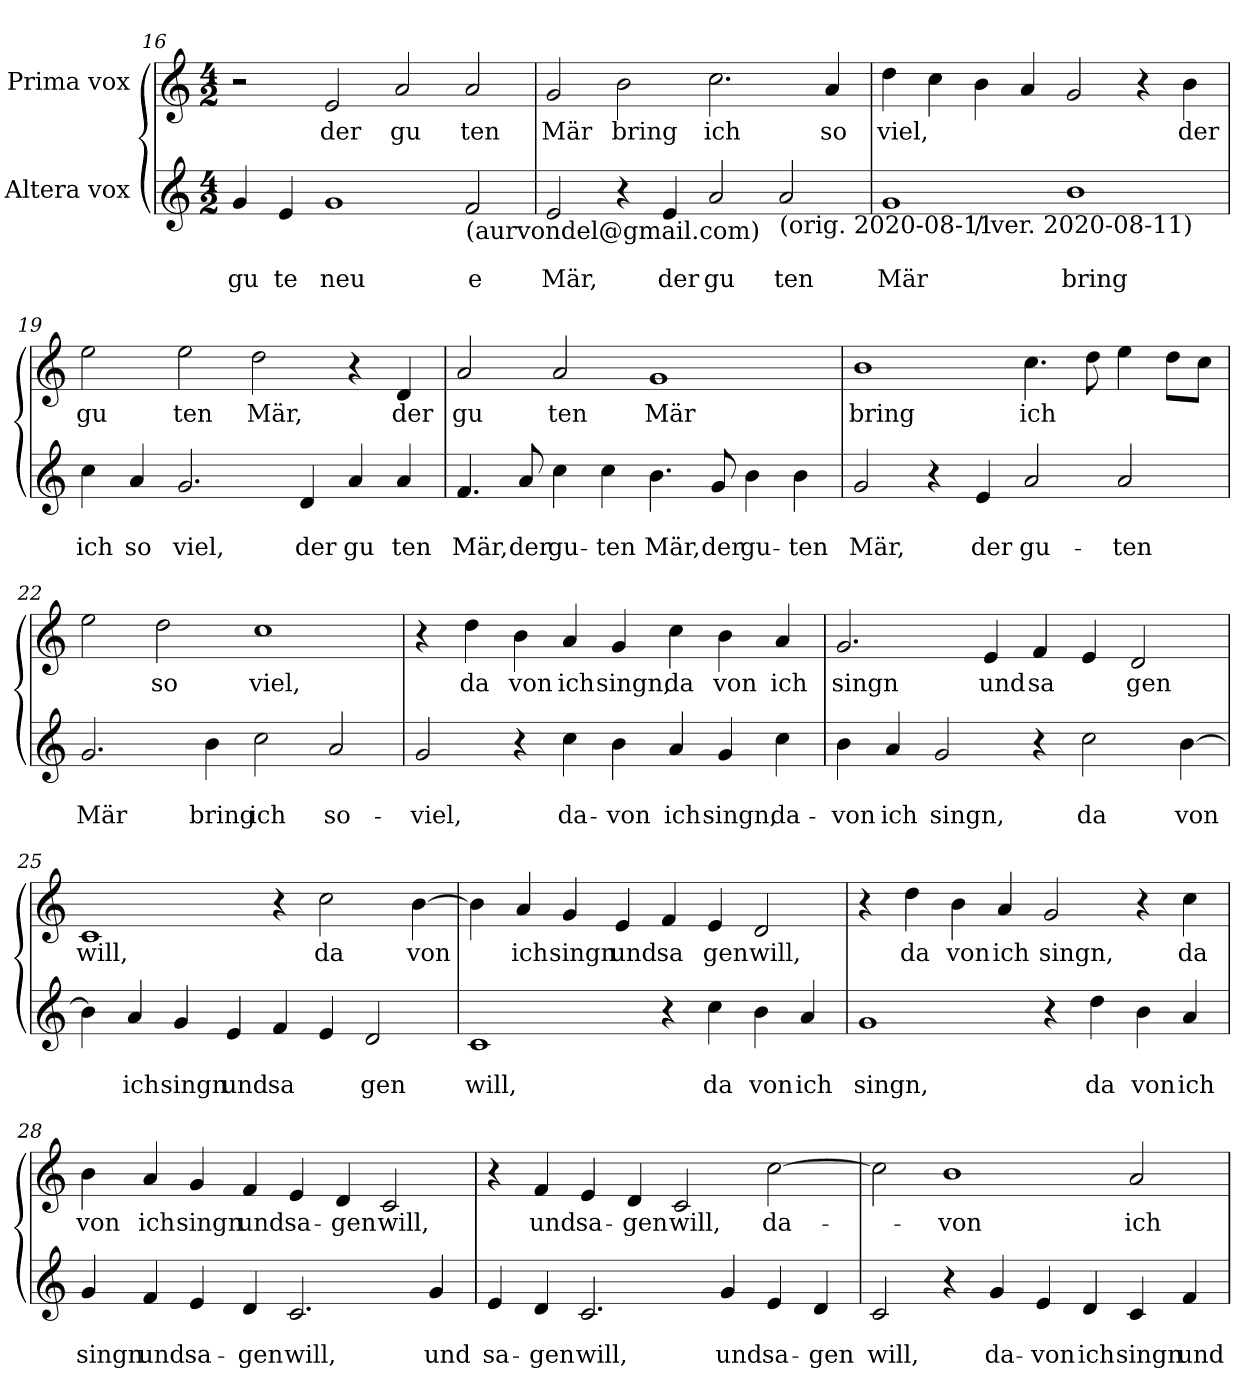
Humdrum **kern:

**kern	**text	**text	**kern	**text
*part2	*part2	*part2	*part1	*part1
*staff2	*staff2	*staff2	*staff1	*staff1
*I"Altera vox	*	*	*I"Prima vox	*
*clefG2	*	*	*clefG2	*
*k[]	*	*	*k[]	*
*C:	*	*	*C:	*
*M4/2	*	*	*M4/2	*
=16	=16	=16	=16	=16
!	!	!LO:LY:b	!	!
4g/	.	gu	2r	.
!	!	!LO:LY:b	!	!
4e/	.	te	.	.
!	!	!LO:LY:b	!	!LO:LY:b
1g	.	neu	2e/	der
!	!	!	!	!LO:LY:b
.	.	.	2a/	gu
!LO:TX:b:t=(aurvondel@gmail.com)	!	!	!	!
!	!	!LO:LY:b	!	!LO:LY:b
2f/	.	e	2a/	ten
=17	=17	=17	=17	=17
!	!	!LO:LY:b	!	!LO:LY:b
2e/	.	Mär,	2g/	Mär
!	!	!	!	!LO:LY:b
4r	.	.	2b\	bring
!	!	!LO:LY:b	!	!
4e/	.	der	.	.
!	!	!LO:LY:b	!	!LO:LY:b
2a/	.	gu	2.cc\	ich
!LO:TX:b:t=(orig. 2020-08-11	!	!	!	!
!	!	!LO:LY:b	!	!
2a/	.	ten	.	.
!	!	!	!	!LO:LY:b
.	.	.	4a/	so
=18	=18	=18	=18	=18
!	!	!LO:LY:b	!	!LO:LY:b
*^	*	*	*	*
1g	2ryy	.	Mär	4dd\	viel,
.	.	.	.	4cc\	.
!	!LO:TX:b:t=/ ver. 2020-08-11)	!	!	!	!
.	1.ryy	.	.	4b\	.
.	.	.	.	4a/	.
!	!	!	!LO:LY:b	!	!
1b	.	.	bring	2g/	.
.	.	.	.	4r	.
!	!	!	!	!	!LO:LY:b
.	.	.	.	4b\	der
=19	=19	=19	=19	=19	=19
!LO:TX:b:t=CC BY-NC 4.0	!	!	!	!	!
!	!	!	!LO:LY:b	!	!LO:LY:b
*v	*v	*	*	*	*
4cc\	.	ich	2ee\	gu
!	!	!LO:LY:b	!	!
4a/	.	so	.	.
!	!	!LO:LY:b	!	!LO:LY:b
2.g/	.	viel,	2ee\	ten
!	!	!	!	!LO:LY:b
.	.	.	2dd\	Mär,
!	!	!LO:LY:b	!	!
4d/	.	der	.	.
!	!	!LO:LY:b	!	!
4a/	.	gu	4r	.
!	!	!LO:LY:b	!	!LO:LY:b
4a/	.	ten	4d/	der
!!LO:PB:g=z
=20	=20	=20	=20	=20
!	!	!LO:LY:b	!	!LO:LY:b
4.f/	.	Mär,	2a/	gu
!	!	!LO:LY:b	!	!
8a/	.	der	.	.
!	!	!LO:LY:b	!	!LO:LY:b
4cc\	.	gu-	2a/	ten
!	!	!LO:LY:b	!	!
4cc\	.	-ten	.	.
!	!	!LO:LY:b	!	!LO:LY:b
4.b\	.	Mär,	1g	Mär
!	!	!LO:LY:b	!	!
8g/	.	der	.	.
!	!	!LO:LY:b	!	!
4b\	.	gu-	.	.
!	!	!LO:LY:b	!	!
4b\	.	-ten	.	.
=21	=21	=21	=21	=21
!	!	!LO:LY:b	!	!LO:LY:b
2g/	.	Mär,	1b	bring
4r	.	.	.	.
!	!	!LO:LY:b	!	!
4e/	.	der	.	.
!	!	!LO:LY:b	!	!LO:LY:b
2a/	.	gu-	4.cc\	ich
.	.	.	8dd\	.
!	!	!LO:LY:b	!	!
2a/	.	-ten	4ee\	.
.	.	.	8dd\L	.
.	.	.	8cc\J	.
=22	=22	=22	=22	=22
!	!	!LO:LY:b	!	!
2.g/	.	Mär	2ee\	.
!	!	!	!	!LO:LY:b
.	.	.	2dd\	so
!	!	!LO:LY:b	!	!
4b\	.	bring	.	.
!	!	!LO:LY:b	!	!LO:LY:b
2cc\	.	ich	1cc	viel,
!	!	!LO:LY:b	!	!
2a/	.	so-	.	.
=23	=23	=23	=23	=23
!	!	!LO:LY:b	!	!
2g/	.	-viel,	4r	.
!	!	!	!	!LO:LY:b
.	.	.	4dd\	da
!	!	!	!	!LO:LY:b
4r	.	.	4b\	von
!	!	!LO:LY:b	!	!LO:LY:b
4cc\	.	da-	4a/	ich
!	!	!LO:LY:b	!	!LO:LY:b
4b\	.	-von	4g/	singn,
!	!	!LO:LY:b	!	!LO:LY:b
4a/	.	ich	4cc\	da
!	!	!LO:LY:b	!	!LO:LY:b
4g/	.	singn,	4b\	von
!	!	!LO:LY:b	!	!LO:LY:b
4cc\	.	da-	4a/	ich
!!LO:LB:g=z
=24	=24	=24	=24	=24
!	!	!LO:LY:b	!	!LO:LY:b
4b\	.	-von	2.g/	singn
!	!	!LO:LY:b	!	!
4a/	.	ich	.	.
!	!	!LO:LY:b	!	!
2g/	.	singn,	.	.
!	!	!	!	!LO:LY:b
.	.	.	4e/	und
!	!	!	!	!LO:LY:b
4r	.	.	4f/	sa
!	!	!LO:LY:b	!	!
2cc\	.	da	4e/	.
!	!	!	!	!LO:LY:b
.	.	.	2d/	gen
!	!	!LO:LY:b	!	!
[>4b\	.	von	.	.
=25	=25	=25	=25	=25
!	!	!	!	!LO:LY:b
4b\]	.	.	1c	will,
!	!	!LO:LY:b	!	!
4a/	.	ich	.	.
!	!	!LO:LY:b	!	!
4g/	.	singn	.	.
!	!	!LO:LY:b	!	!
4e/	.	und	.	.
!	!	!LO:LY:b	!	!
4f/	.	sa	4r	.
!	!	!	!	!LO:LY:b
4e/	.	.	2cc\	da
!	!	!LO:LY:b	!	!
2d/	.	gen	.	.
!	!	!	!	!LO:LY:b
.	.	.	[>4b\	von
=26	=26	=26	=26	=26
!	!	!LO:LY:b	!	!
1c	.	will,	4b\]	.
!	!	!	!	!LO:LY:b
.	.	.	4a/	ich
!	!	!	!	!LO:LY:b
.	.	.	4g/	singn
!	!	!	!	!LO:LY:b
.	.	.	4e/	und
!	!	!	!	!LO:LY:b
4r	.	.	4f/	sa
!	!	!LO:LY:b	!	!LO:LY:b
4cc\	.	da	4e/	gen
!	!	!LO:LY:b	!	!LO:LY:b
4b\	.	von	2d/	will,
!	!	!LO:LY:b	!	!
4a/	.	ich	.	.
=27	=27	=27	=27	=27
!	!	!LO:LY:b	!	!
1g	.	singn,	4r	.
!	!	!	!	!LO:LY:b
.	.	.	4dd\	da
!	!	!	!	!LO:LY:b
.	.	.	4b\	von
!	!	!	!	!LO:LY:b
.	.	.	4a/	ich
!	!	!	!	!LO:LY:b
4r	.	.	2g/	singn,
!	!	!LO:LY:b	!	!
4dd\	.	da	.	.
!	!	!LO:LY:b	!	!
4b\	.	von	4r	.
!	!	!LO:LY:b	!	!LO:LY:b
4a/	.	ich	4cc\	da
!!LO:LB:g=z
=28	=28	=28	=28	=28
!	!	!LO:LY:b	!	!LO:LY:b
4g/	.	singn	4b\	von
!	!	!LO:LY:b	!	!LO:LY:b
4f/	.	und	4a/	ich
!	!	!LO:LY:b	!	!LO:LY:b
4e/	.	sa-	4g/	singn
!	!	!LO:LY:b	!	!LO:LY:b
4d/	.	-gen	4f/	und
!	!	!LO:LY:b	!	!LO:LY:b
2.c/	.	will,	4e/	sa-
!	!	!	!	!LO:LY:b
.	.	.	4d/	-gen
!	!	!	!	!LO:LY:b
.	.	.	2c/	will,
!	!	!LO:LY:b	!	!
4g/	.	und	.	.
=29	=29	=29	=29	=29
!	!	!LO:LY:b	!	!
4e/	.	sa-	4r	.
!	!	!LO:LY:b	!	!LO:LY:b
4d/	.	-gen	4f/	und
!	!	!LO:LY:b	!	!LO:LY:b
2.c/	.	will,	4e/	sa-
!	!	!	!	!LO:LY:b
.	.	.	4d/	-gen
!	!	!	!	!LO:LY:b
.	.	.	2c/	will,
!	!	!LO:LY:b	!	!
4g/	.	und	.	.
!	!	!LO:LY:b	!	!LO:LY:b
4e/	.	sa-	[>2cc\	da-
!	!	!LO:LY:b	!	!
4d/	.	-gen	.	.
=30	=30	=30	=30	=30
!	!	!LO:LY:b	!	!
2c/	.	will,	2cc\]	.
!	!	!	!	!LO:LY:b
4r	.	.	1b	-von
!	!	!LO:LY:b	!	!
4g/	.	da-	.	.
!	!	!LO:LY:b	!	!
4e/	.	-von	.	.
!	!	!LO:LY:b	!	!
4d/	.	ich	.	.
!	!	!LO:LY:b	!	!LO:LY:b
4c/	.	singn	2a/	ich
!	!	!LO:LY:b	!	!
4f/	.	und	.	.
=	=	=	=	=
*-	*-	*-	*-	*-
